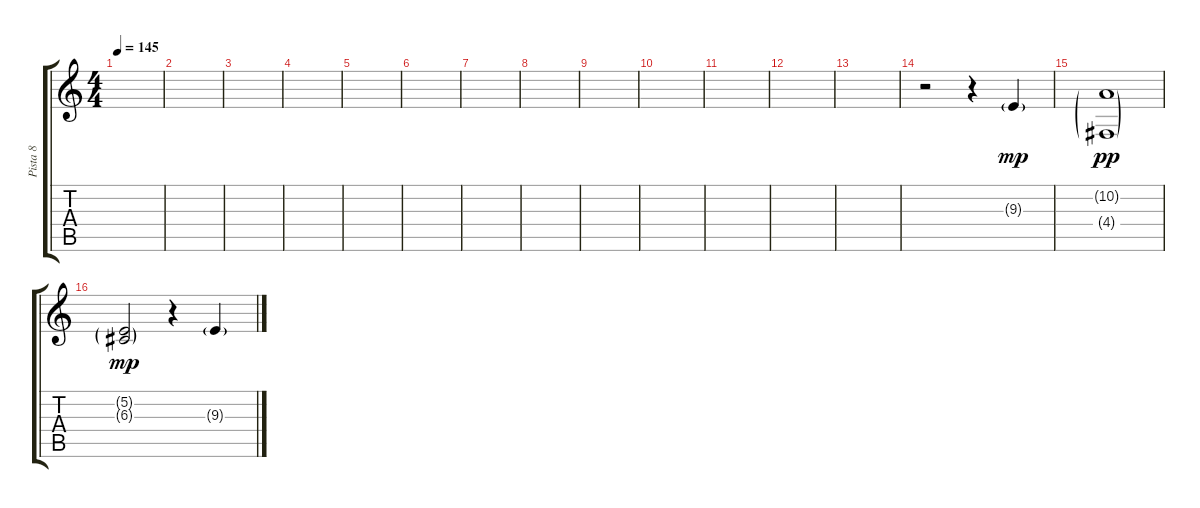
\track ("Pista 8" "Pista 8") {instrument synthstrings1}
\staff {score tabs}
\tuning (E4 B3 G3 D3 A2 E2) {hide}
\ts (4 4)
\tempo 145
\clef g2
\ks c
|
|
|
|
|
|
|
|
|
|
|
|
|
r.2 r.4 9.3{g}.4{dy mp} |
(10.2{g} 4.4{g}).1{dy pp} |
(5.2{g} 6.3{g}).2{dy mp} r.4 9.3{g}.4
